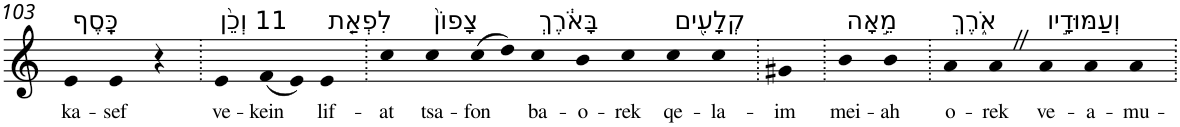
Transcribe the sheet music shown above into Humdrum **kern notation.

**kern	**text
*part1	*part1
*staff1	*staff1
*I"Piano	*
*I'Pno	*
!!LO:PB:g=z
*clefG2	*
*k[]	*
=103	=103
!LO:TX:a:t=כָּֽסֶף	!
!	!LO:LY:b
4e	ka-
!	!LO:LY:b
4e	-sef
4r	.
=104.	=104.
!LO:TX:a:t=11 וְכֵ֨ן	!
!	!LO:LY:b
4e	ve-
!	!LO:LY:b
(8f	-kein
8e)	.
!LO:TX:a:t=לִפְאַ֤ת	!
!	!LO:LY:b
4e	lif-
=105.	=105.
!	!LO:LY:b
4cc	-at
!LO:TX:a:t=צָפוֹן֙	!
!	!LO:LY:b
4cc	tsa-
!	!LO:LY:b
(8cc	-fon
8dd)	.
!LO:TX:a:t=בָּאֹ֔רֶךְ	!
!	!LO:LY:b
4cc	ba-
!	!LO:LY:b
4b	-o-
!	!LO:LY:b
4cc	-rek
!LO:TX:a:t=קְלָעִ֖ים	!
!	!LO:LY:b
4cc	qe-
!	!LO:LY:b
4cc	-la-
=106.	=106.
!	!LO:LY:b
4g#X	-im
=107.	=107.
!LO:TX:a:t=מֵ֣אָה	!
!	!LO:LY:b
4b	mei-
!	!LO:LY:b
4b	-ah
=108.	=108.
!LO:TX:a:t=אֹ֑רֶךְ	!
!	!LO:LY:b
4a	o-
!	!LO:LY:b
4aZ	-rek
!LO:TX:a:t=וְעַמּוּדָ֣יו	!
!	!LO:LY:b
4a	ve-
!	!LO:LY:b
4a	-a-
!	!LO:LY:b
4a	-mu-
=.	=.
*-	*-
